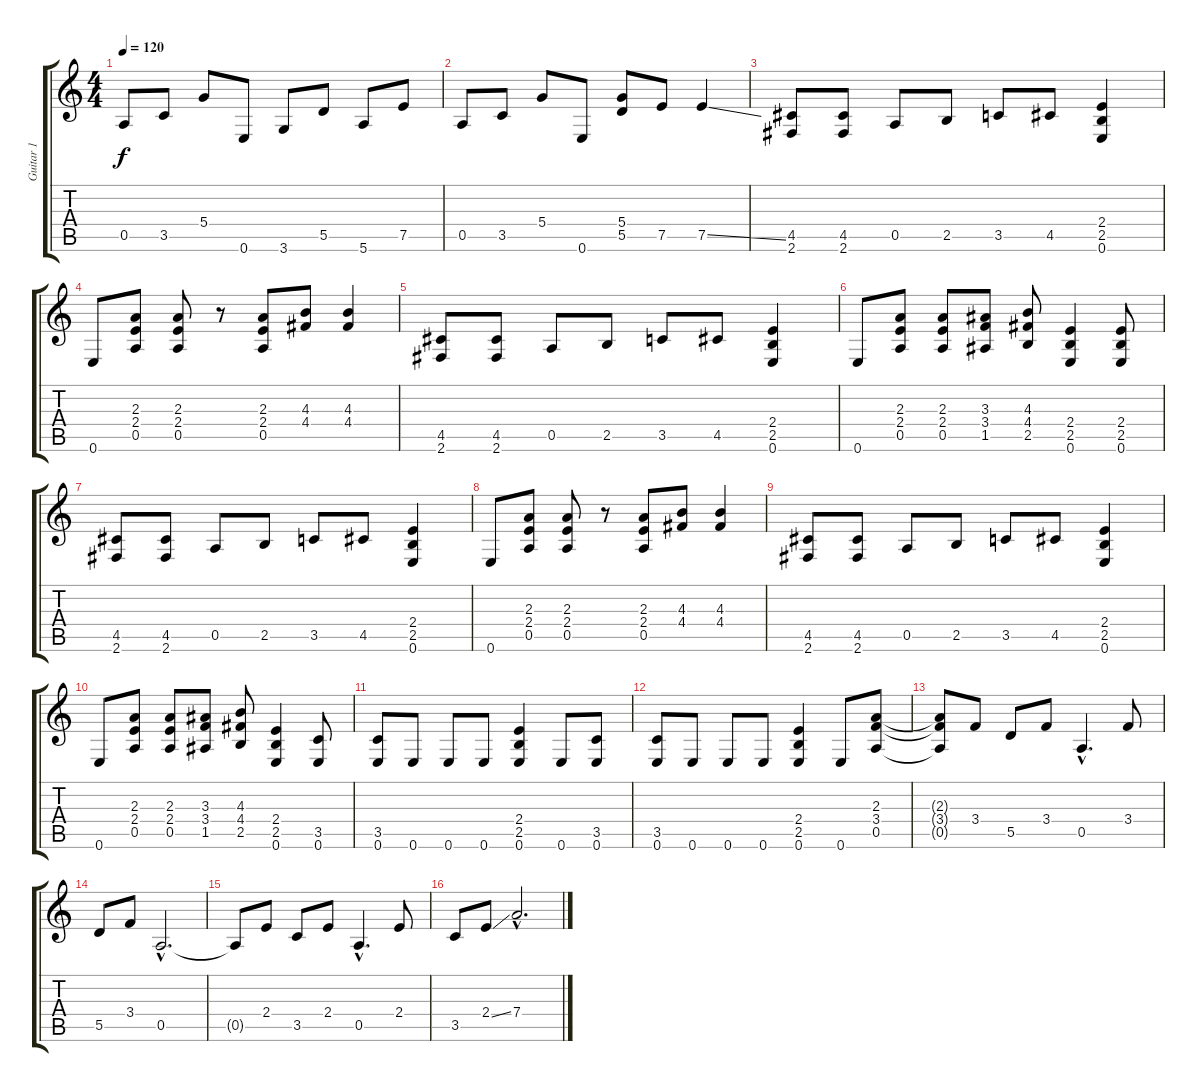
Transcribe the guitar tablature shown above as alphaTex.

\track ("Guitar 1" "Guitar 1") {instrument overdrivenguitar}
\staff {score tabs}
\tuning (E4 B3 G3 D3 A2 E2) {hide}
\ts (4 4)
\tempo 120
\clef g2
\ks c
0.5.8{dy f} 3.5.8 5.4.8 0.6.8 3.6.8 5.5.8 5.6.8 7.5.8 |
0.5.8 3.5.8 5.4.8 0.6.8 (5.4 5.5).8 7.5.8 7.5{ss}.4 |
(4.5 2.6).8 (4.5 2.6).8 0.5.8 2.5.8 3.5.8 4.5.8 (2.4 2.5 0.6).4 |
0.6.8 (2.3 2.4 0.5).8 (2.3 2.4 0.5).8 r.8 (2.3 2.4 0.5).8 (4.3 4.4).8 (4.3 4.4).4 |
(4.5 2.6).8 (4.5 2.6).8 0.5.8 2.5.8 3.5.8 4.5.8 (2.4 2.5 0.6).4 |
0.6.8 (2.3 2.4 0.5).8 (2.3 2.4 0.5).8 (3.3 3.4 1.5).8 (4.3 4.4 2.5).8 (2.4 2.5 0.6).4 (2.4 2.5 0.6).8 |
(4.5 2.6).8 (4.5 2.6).8 0.5.8 2.5.8 3.5.8 4.5.8 (2.4 2.5 0.6).4 |
0.6.8 (2.3 2.4 0.5).8 (2.3 2.4 0.5).8 r.8 (2.3 2.4 0.5).8 (4.3 4.4).8 (4.3 4.4).4 |
(4.5 2.6).8 (4.5 2.6).8 0.5.8 2.5.8 3.5.8 4.5.8 (2.4 2.5 0.6).4 |
0.6.8 (2.3 2.4 0.5).8 (2.3 2.4 0.5).8 (3.3 3.4 1.5).8 (4.3 4.4 2.5).8 (2.4 2.5 0.6).4 (3.5 0.6).8 |
(3.5 0.6).8 0.6.8 0.6.8 0.6.8 (2.4 2.5 0.6).4 0.6.8 (3.5 0.6).8 |
(3.5 0.6).8 0.6.8 0.6.8 0.6.8 (2.4 2.5 0.6).4 0.6.8 (2.3 3.4 0.5).8 |
(2.3{t} 3.4{t} 0.5{t}).8 3.4.8 5.5.8 3.4.8 0.5{hac}.4{d} 3.4.8 |
5.5.8 3.4.8 0.5{hac}.2{d} |
0.5{t}.8 2.4.8 3.5.8 2.4.8 0.5{hac}.4{d} 2.4.8 |
3.5.8 2.4{ss}.8 7.4{hac}.2{d}
